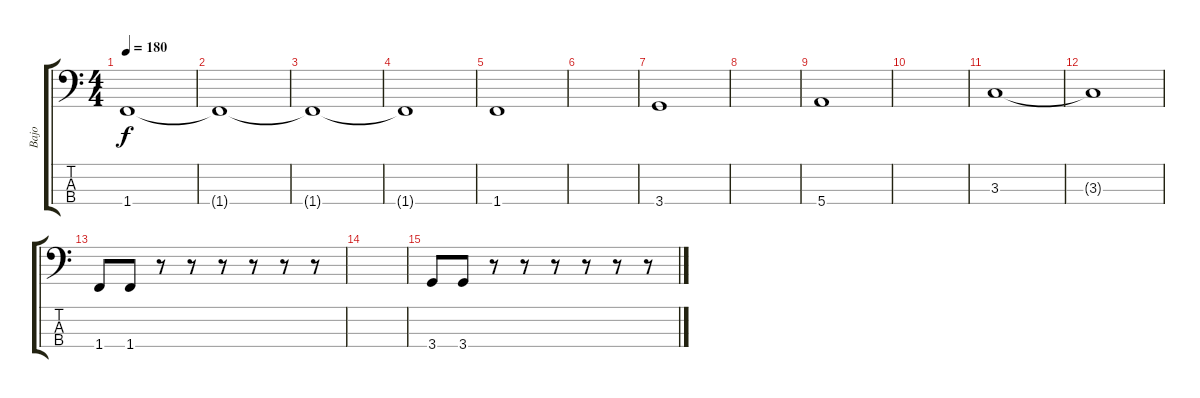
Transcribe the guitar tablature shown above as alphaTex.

\track ("Bajo" "Bajo") {instrument electricbassfinger}
\staff {score tabs}
\tuning (G2 D2 A1 E1) {hide}
\ts (4 4)
\tempo 180
\clef f4
\ks c
1.4.1{dy f} |
1.4{t}.1 |
1.4{t}.1 |
1.4{t}.1 |
1.4.1 |
|
3.4.1 |
|
5.4.1 |
|
3.3.1 |
3.3{t}.1 |
1.4.8 1.4.8 r.8 r.8 r.8 r.8 r.8 r.8 |
|
3.4.8 3.4.8 r.8 r.8 r.8 r.8 r.8 r.8
